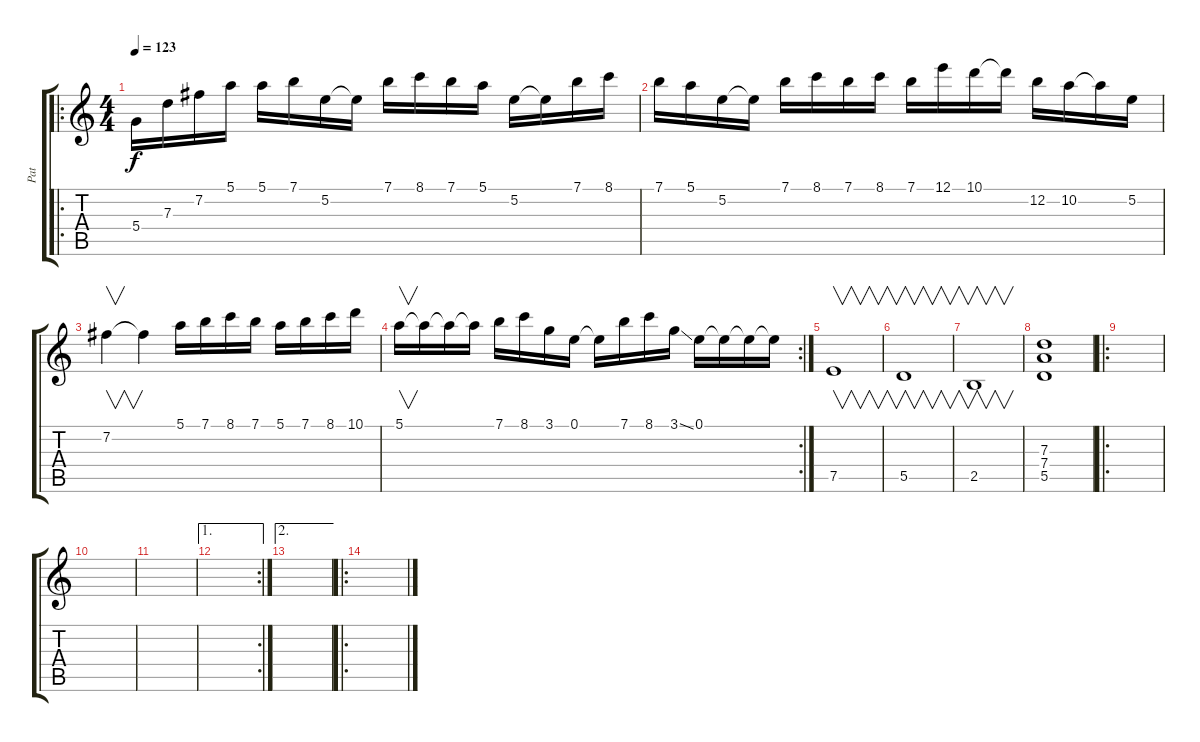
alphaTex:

\track ("Pat" "Pat") {instrument distortionguitar}
\staff {score tabs}
\tuning (E4 B3 G3 D3 A2 E2) {hide}
\ro
\ts (4 4)
\tempo 123
\clef g2
\ks c
5.4.16{dy f volume 13 balance 0} 7.3.16 7.2.16 5.1.16 5.1.16 7.1.16 5.2.16 5.2{t}.16 7.1.16 8.1.16 7.1.16 5.1.16 5.2.16 5.2{t}.16 7.1.16 8.1.16 |
7.1.16 5.1.16 5.2.16 5.2{t}.16 7.1.16 8.1.16 7.1.16 8.1.16 7.1.16 12.1.16 10.1.16 10.1{t}.16 12.2.16 10.2.16 10.2{t}.16 5.2.16 |
7.2.4{v} 7.2{t}.4 5.1.16 7.1.16 8.1.16 7.1.16 5.1.16 7.1.16 8.1.16 10.1.16 |
\rc 2
5.1.16{v} 5.1{t}.16 5.1{t}.16 5.1{t}.16 7.1.16 8.1.16 3.1.16 0.1.16 0.1{t}.16 7.1.16 8.1.16 3.1{ss}.16 0.1.16 0.1{t}.16 0.1{t}.16 0.1{t}.16 |
7.5.1{v} |
5.5.1{v} |
2.5.1{v} |
(7.3 7.4 5.5).1 |
\ro
|
|
|
\ae 1
\rc 2
|
\ae 2
|
\ro
